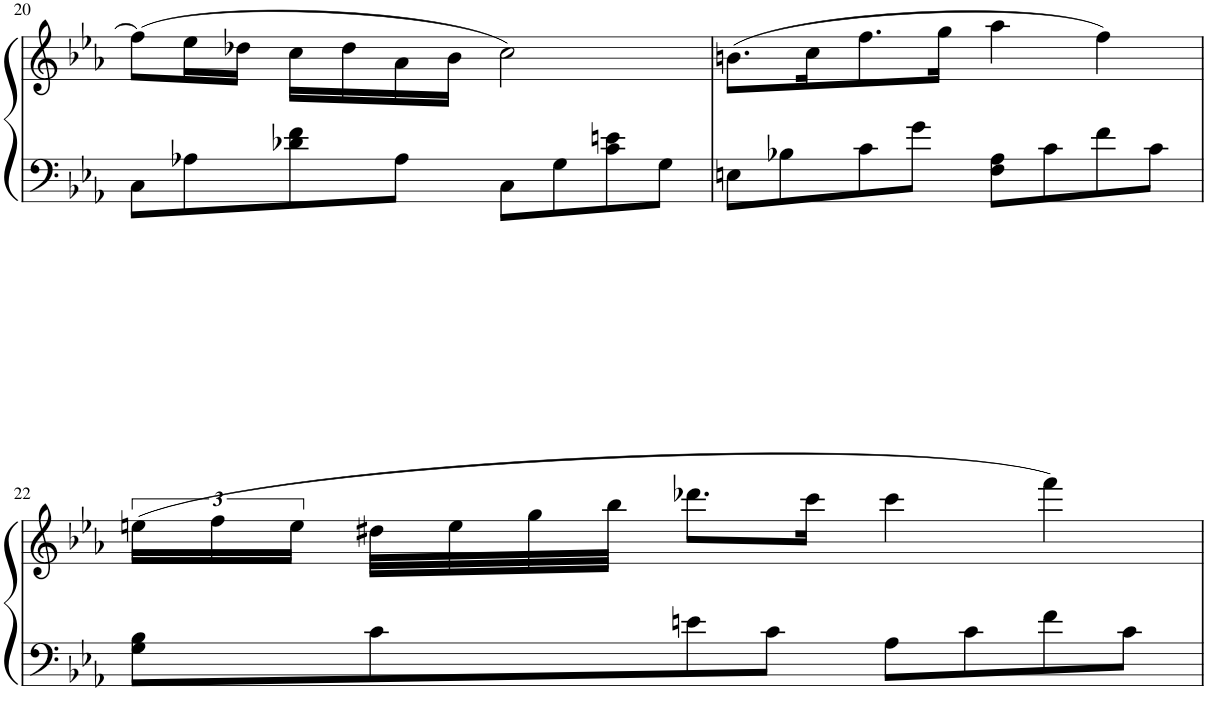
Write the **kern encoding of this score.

**kern	**kern
*part1	*part1
*staff2	*staff1
*I"Piano.	*
*I'Pno	*
!!LO:PB:g=z
*clefF4	*clefG2
*k[b-e-a-]	*k[b-e-a-]
*M4/4	*M4/4
*met(c)	*met(c)
=20	=20
8C\L	(8ff\L]
8A-X\	16ee-\L
.	16dd-X\JJ
8d-X\ 8f\	16cc\LL
.	16dd-\
8A-\J	16a-\
.	16b-\JJ
8C\L	2cc\)
8G\	.
8c\ 8en\	.
8G\J	.
=21	=21
8En\L	(8.bn\L
8B-X\	.
.	16cc\K
8c\	8.ff\
8g\J	.
.	16gg\Jk
8F\ 8A-\L	4aa-\
8c\	.
8f\	4ff\)
8c\J	.
!!LO:LB:g=z
=22	=22
8G\ 8B-\L	(24een\LL
.	24ff\
.	24ee\JJ
8c\	32dd#X\LLL
.	32ee\
.	32gg\
.	32bb-\JJJ
8en\	8.ddd-X\L
8c\J	.
.	16ccc\Jk
8A-\L	4ccc\
8c\	.
8f\	4fff\)
8c\J	.
=	=
*-	*-
